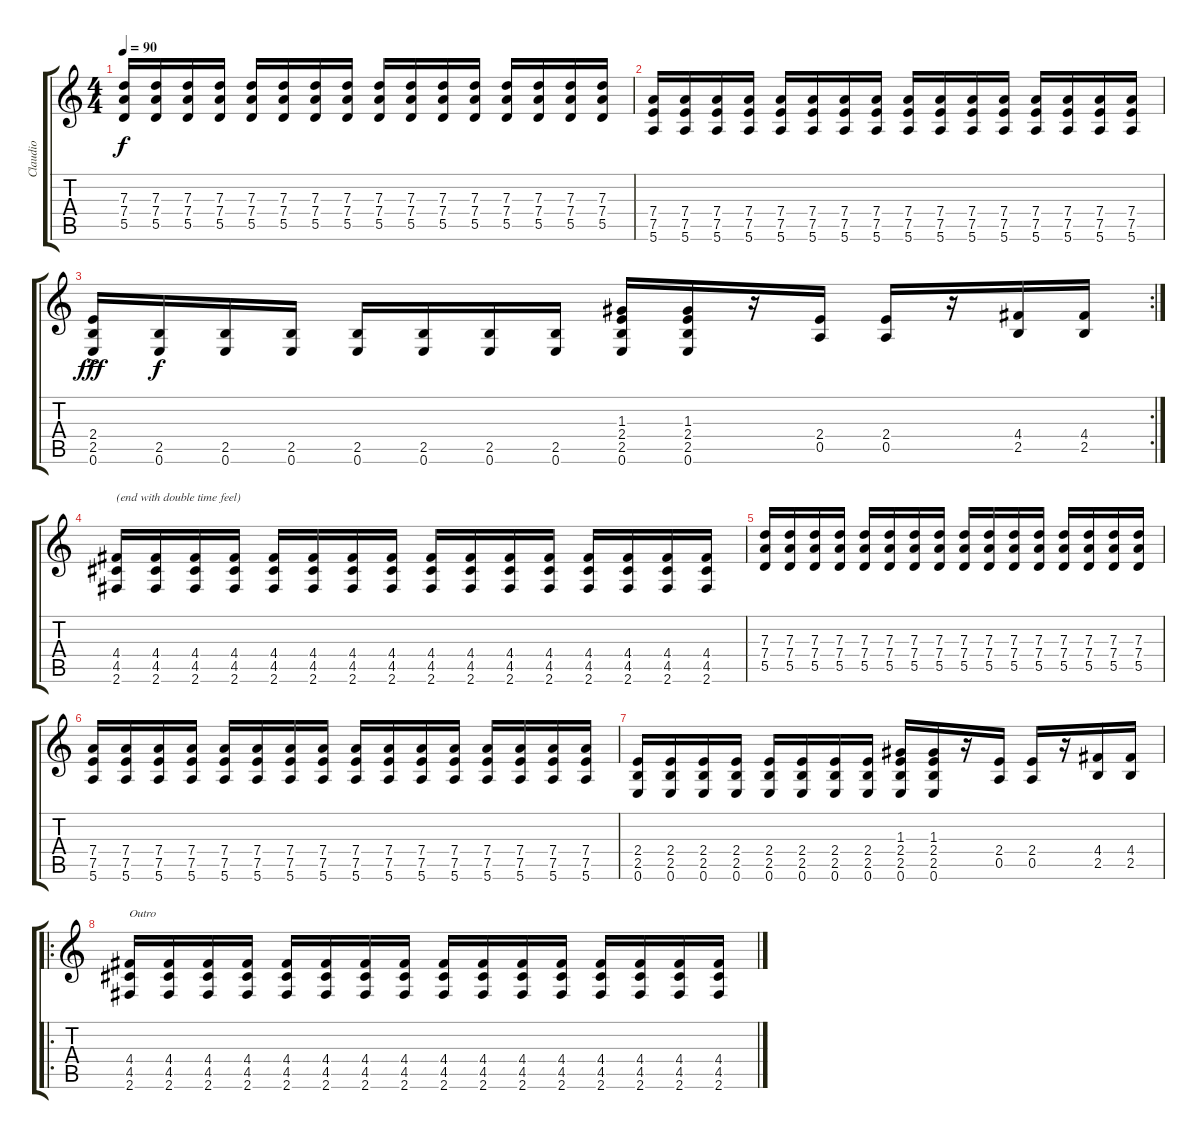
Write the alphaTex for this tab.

\track ("Claudio" "Claudio") {instrument distortionguitar}
\staff {score tabs}
\tuning (E4 B3 G3 D3 A2 E2) {hide}
\ts (4 4)
\tempo 90
\clef g2
\ks c
(7.3 7.4 5.5).16{dy f} (7.3 7.4 5.5).16 (7.3 7.4 5.5).16 (7.3 7.4 5.5).16 (7.3 7.4 5.5).16 (7.3 7.4 5.5).16 (7.3 7.4 5.5).16 (7.3 7.4 5.5).16 (7.3 7.4 5.5).16 (7.3 7.4 5.5).16 (7.3 7.4 5.5).16 (7.3 7.4 5.5).16 (7.3 7.4 5.5).16 (7.3 7.4 5.5).16 (7.3 7.4 5.5).16 (7.3 7.4 5.5).16 |
(7.4 7.5 5.6).16 (7.4 7.5 5.6).16 (7.4 7.5 5.6).16 (7.4 7.5 5.6).16 (7.4 7.5 5.6).16 (7.4 7.5 5.6).16 (7.4 7.5 5.6).16 (7.4 7.5 5.6).16 (7.4 7.5 5.6).16 (7.4 7.5 5.6).16 (7.4 7.5 5.6).16 (7.4 7.5 5.6).16 (7.4 7.5 5.6).16 (7.4 7.5 5.6).16 (7.4 7.5 5.6).16 (7.4 7.5 5.6).16 |
\rc 2
(2.4{ac} 2.5{ac} 0.6{ac}).16{dy fff} (2.5 0.6).16{dy f} (2.5 0.6).16 (2.5 0.6).16 (2.5 0.6).16 (2.5 0.6).16 (2.5 0.6).16 (2.5 0.6).16 (1.3 2.4 2.5 0.6).16 (1.3 2.4 2.5 0.6).16 r.16 (2.4 0.5).16 (2.4 0.5).16 r.16 (4.4 2.5).16 (4.4 2.5).16 |
(4.4 4.5 2.6).16{txt "(end with double time feel)"} (4.4 4.5 2.6).16 (4.4 4.5 2.6).16 (4.4 4.5 2.6).16 (4.4 4.5 2.6).16 (4.4 4.5 2.6).16 (4.4 4.5 2.6).16 (4.4 4.5 2.6).16 (4.4 4.5 2.6).16 (4.4 4.5 2.6).16 (4.4 4.5 2.6).16 (4.4 4.5 2.6).16 (4.4 4.5 2.6).16 (4.4 4.5 2.6).16 (4.4 4.5 2.6).16 (4.4 4.5 2.6).16 |
(7.3 7.4 5.5).16 (7.3 7.4 5.5).16 (7.3 7.4 5.5).16 (7.3 7.4 5.5).16 (7.3 7.4 5.5).16 (7.3 7.4 5.5).16 (7.3 7.4 5.5).16 (7.3 7.4 5.5).16 (7.3 7.4 5.5).16 (7.3 7.4 5.5).16 (7.3 7.4 5.5).16 (7.3 7.4 5.5).16 (7.3 7.4 5.5).16 (7.3 7.4 5.5).16 (7.3 7.4 5.5).16 (7.3 7.4 5.5).16 |
(7.4 7.5 5.6).16 (7.4 7.5 5.6).16 (7.4 7.5 5.6).16 (7.4 7.5 5.6).16 (7.4 7.5 5.6).16 (7.4 7.5 5.6).16 (7.4 7.5 5.6).16 (7.4 7.5 5.6).16 (7.4 7.5 5.6).16 (7.4 7.5 5.6).16 (7.4 7.5 5.6).16 (7.4 7.5 5.6).16 (7.4 7.5 5.6).16 (7.4 7.5 5.6).16 (7.4 7.5 5.6).16 (7.4 7.5 5.6).16 |
(2.4 2.5 0.6).16 (2.4 2.5 0.6).16 (2.4 2.5 0.6).16 (2.4 2.5 0.6).16 (2.4 2.5 0.6).16 (2.4 2.5 0.6).16 (2.4 2.5 0.6).16 (2.4 2.5 0.6).16 (1.3 2.4 2.5 0.6).16 (1.3 2.4 2.5 0.6).16 r.16 (2.4 0.5).16 (2.4 0.5).16 r.16 (4.4 2.5).16 (4.4 2.5).16 |
\ro
(4.4 4.5 2.6).16{txt "Outro"} (4.4 4.5 2.6).16 (4.4 4.5 2.6).16 (4.4 4.5 2.6).16 (4.4 4.5 2.6).16 (4.4 4.5 2.6).16 (4.4 4.5 2.6).16 (4.4 4.5 2.6).16 (4.4 4.5 2.6).16 (4.4 4.5 2.6).16 (4.4 4.5 2.6).16 (4.4 4.5 2.6).16 (4.4 4.5 2.6).16 (4.4 4.5 2.6).16 (4.4 4.5 2.6).16 (4.4 4.5 2.6).16
